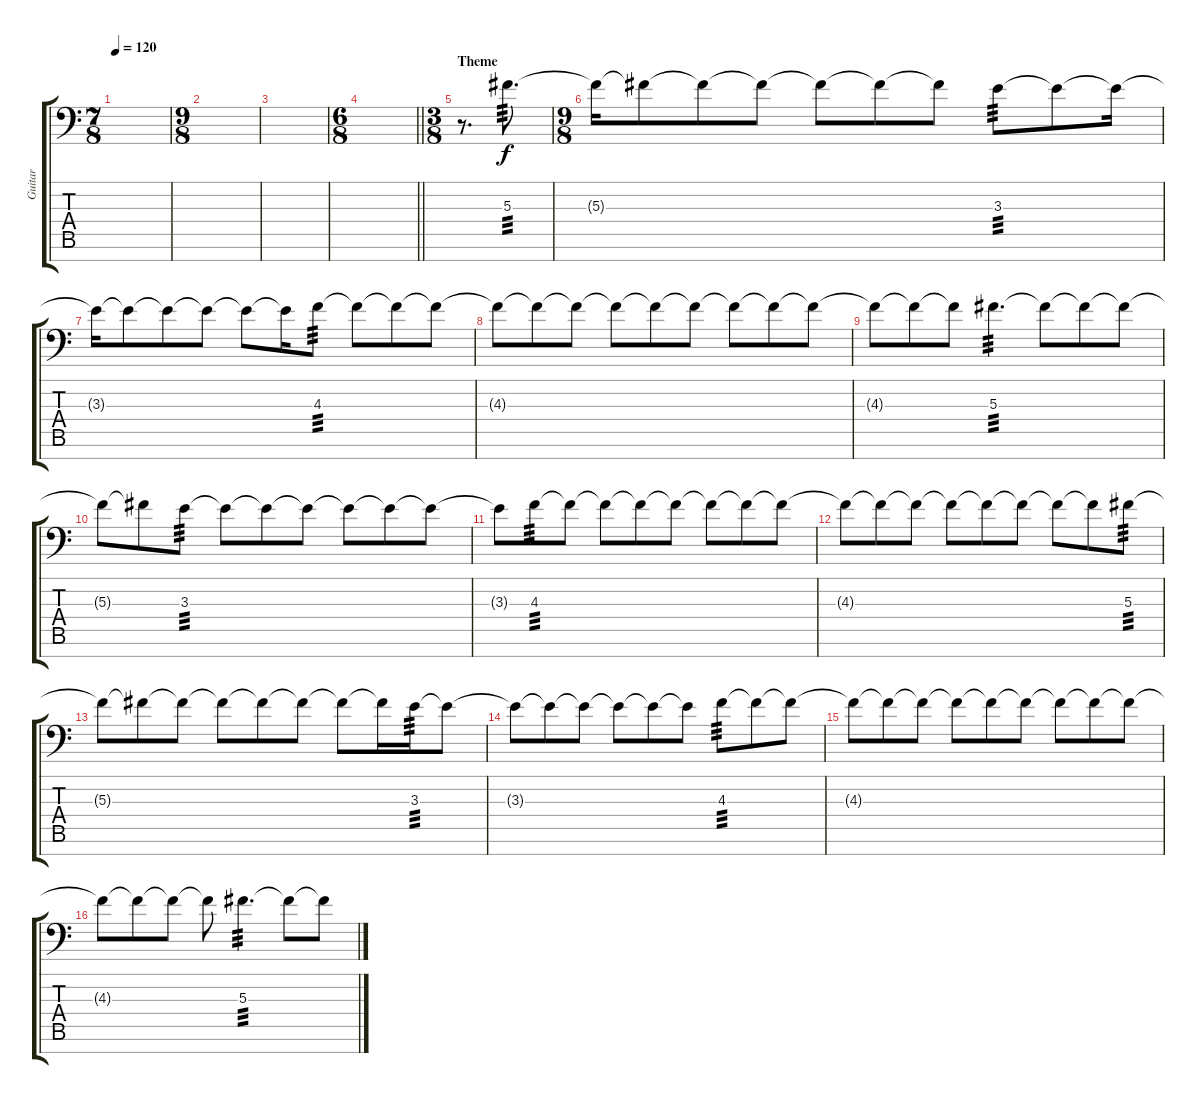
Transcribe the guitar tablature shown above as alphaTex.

\track ("Guitar" "Guitar") {instrument overdrivenguitar}
\staff {score tabs}
\tuning (Bb3 Gb3 Db3 Ab2 Eb2 Bb1 F1) {hide}
\ts (7 8)
\tempo 120
\clef f4
\ks c
|
\ts (9 8)
|
|
\ts (6 8)
\barLineRight lightlight
|
\ts (3 8)
\section ("" "Theme")
r.8{d} 5.3.8{d tp 3} |
\ts (9 8)
5.3{t}.16 5.3{t}.8 5.3{t}.8 5.3{t}.8 5.3{t}.8 5.3{t}.8 5.3{t}.8 3.3.8{tp 3} 3.3{t}.8 3.3{t}.16 |
3.3{t}.16 3.3{t}.8 3.3{t}.8 3.3{t}.8 3.3{t}.8 3.3{t}.16 4.3.8{tp 3} 4.3{t}.8 4.3{t}.8 4.3{t}.8 |
4.3{t}.8 4.3{t}.8 4.3{t}.8 4.3{t}.8 4.3{t}.8 4.3{t}.8 4.3{t}.8 4.3{t}.8 4.3{t}.8 |
4.3{t}.8 4.3{t}.8 4.3{t}.8 5.3.4{d tp 3} 5.3{t}.8 5.3{t}.8 5.3{t}.8 |
5.3{t}.8 5.3{t}.8 3.3.8{tp 3} 3.3{t}.8 3.3{t}.8 3.3{t}.8 3.3{t}.8 3.3{t}.8 3.3{t}.8 |
3.3{t}.8 4.3.8{tp 3} 4.3{t}.8 4.3{t}.8 4.3{t}.8 4.3{t}.8 4.3{t}.8 4.3{t}.8 4.3{t}.8 |
4.3{t}.8 4.3{t}.8 4.3{t}.8 4.3{t}.8 4.3{t}.8 4.3{t}.8 4.3{t}.8 4.3{t}.8 5.3.8{tp 3} |
5.3{t}.8 5.3{t}.8 5.3{t}.8 5.3{t}.8 5.3{t}.8 5.3{t}.8 5.3{t}.8 5.3{t}.16 3.3.16{tp 3} 3.3{t}.8 |
3.3{t}.8 3.3{t}.8 3.3{t}.8 3.3{t}.8 3.3{t}.8 3.3{t}.8 4.3.8{tp 3} 4.3{t}.8 4.3{t}.8 |
4.3{t}.8 4.3{t}.8 4.3{t}.8 4.3{t}.8 4.3{t}.8 4.3{t}.8 4.3{t}.8 4.3{t}.8 4.3{t}.8 |
4.3{t}.8 4.3{t}.8 4.3{t}.8 4.3{t}.8 5.3.4{d tp 3} 5.3{t}.8 5.3{t}.8
